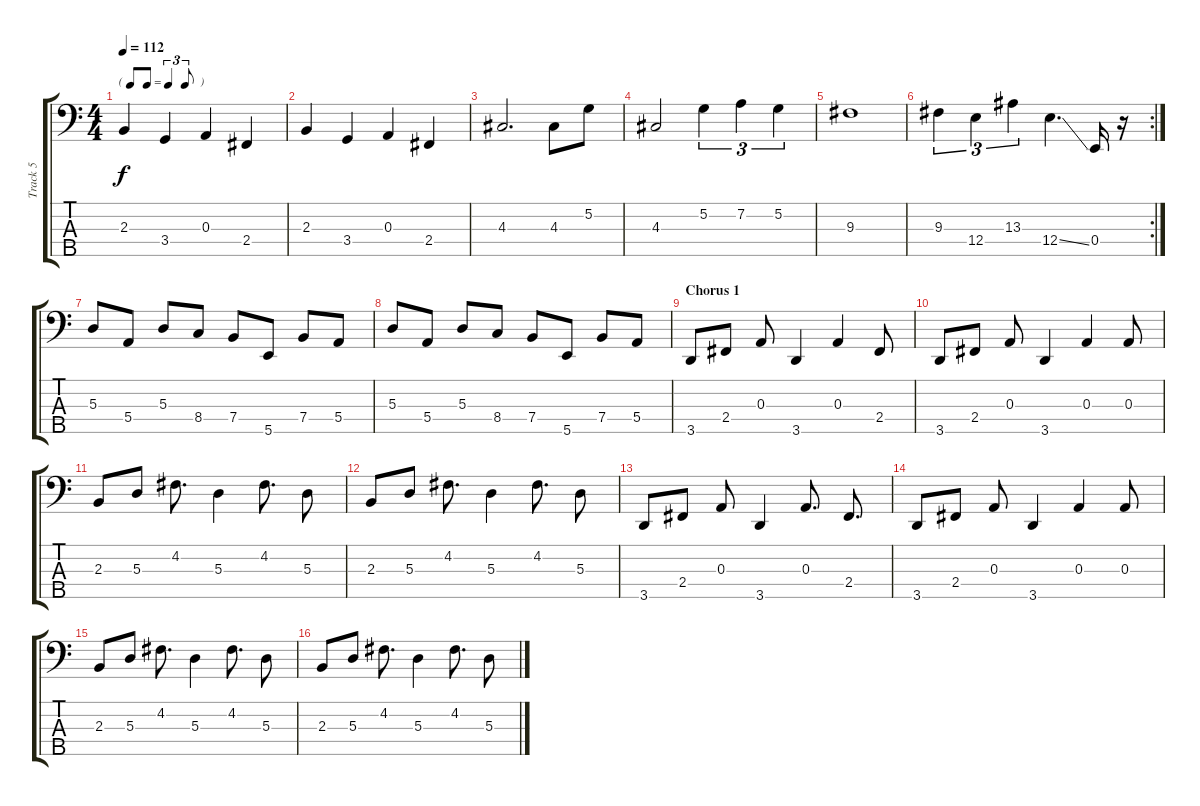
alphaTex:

\track ("Track 5" "Track 5") {instrument electricbassfinger}
\staff {score tabs}
\tuning (G2 D2 A1 E1 B0) {hide}
\ts (4 4)
\tf triplet8th
\tempo 112
\clef f4
\ks c
2.3.4{dy f} 3.4.4 0.3.4 2.4.4 |
2.3.4 3.4.4 0.3.4 2.4.4 |
4.3.2{d} 4.3.8 5.2.8 |
4.3.2 5.2.4{tu (3 2)} 7.2.4{tu (3 2)} 5.2.4{tu (3 2)} |
9.3.1 |
\rc 2
9.3.4{tu (3 2)} 12.4.4{tu (3 2)} 13.3.4{tu (3 2)} 12.4{ss}.4{d} 0.4.16 r.16 |
5.3.8 5.4.8 5.3.8 8.4.8 7.4.8 5.5.8 7.4.8 5.4.8 |
5.3.8 5.4.8 5.3.8 8.4.8 7.4.8 5.5.8 7.4.8 5.4.8 |
\section ("" "Chorus 1")
3.5.8 2.4.8 0.3.8 3.5.4 0.3.4 2.4.8 |
3.5.8 2.4.8 0.3.8 3.5.4 0.3.4 0.3.8 |
2.3.8 5.3.8 4.2.8{d} 5.3.4 4.2.8{d} 5.3.8 |
2.3.8 5.3.8 4.2.8{d} 5.3.4 4.2.8{d} 5.3.8 |
3.5.8 2.4.8 0.3.8 3.5.4 0.3.8{d} 2.4.8{d} |
3.5.8 2.4.8 0.3.8 3.5.4 0.3.4 0.3.8 |
2.3.8 5.3.8 4.2.8{d} 5.3.4 4.2.8{d} 5.3.8 |
2.3.8 5.3.8 4.2.8{d} 5.3.4 4.2.8{d} 5.3.8
